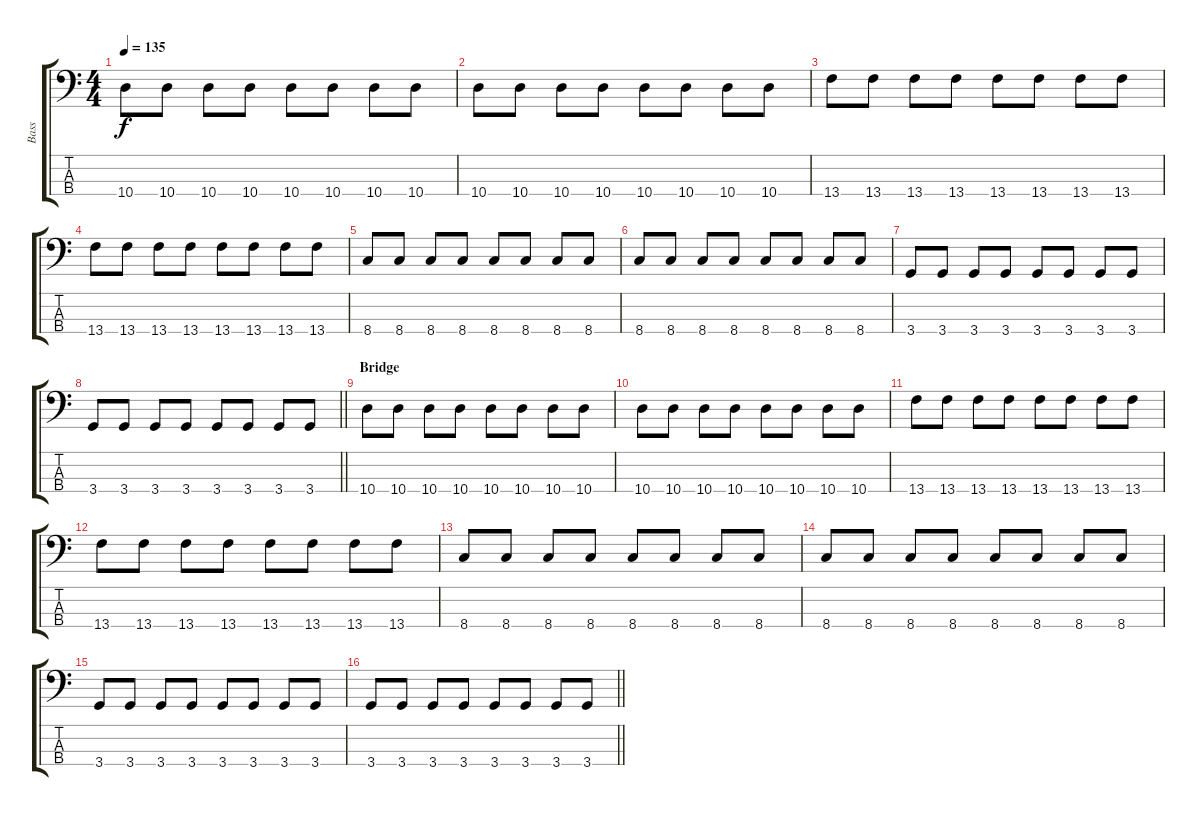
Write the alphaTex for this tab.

\track ("Bass" "Bass") {instrument electricbassfinger}
\staff {score tabs}
\tuning (G2 D2 A1 E1) {hide}
\ts (4 4)
\tempo 135
\clef f4
\ks c
10.4.8{dy f} 10.4.8 10.4.8 10.4.8 10.4.8 10.4.8 10.4.8 10.4.8 |
10.4.8 10.4.8 10.4.8 10.4.8 10.4.8 10.4.8 10.4.8 10.4.8 |
13.4.8 13.4.8 13.4.8 13.4.8 13.4.8 13.4.8 13.4.8 13.4.8 |
13.4.8 13.4.8 13.4.8 13.4.8 13.4.8 13.4.8 13.4.8 13.4.8 |
8.4.8 8.4.8 8.4.8 8.4.8 8.4.8 8.4.8 8.4.8 8.4.8 |
8.4.8 8.4.8 8.4.8 8.4.8 8.4.8 8.4.8 8.4.8 8.4.8 |
3.4.8 3.4.8 3.4.8 3.4.8 3.4.8 3.4.8 3.4.8 3.4.8 |
\barLineRight lightlight
3.4.8 3.4.8 3.4.8 3.4.8 3.4.8 3.4.8 3.4.8 3.4.8 |
\section ("" "Bridge")
10.4.8 10.4.8 10.4.8 10.4.8 10.4.8 10.4.8 10.4.8 10.4.8 |
10.4.8 10.4.8 10.4.8 10.4.8 10.4.8 10.4.8 10.4.8 10.4.8 |
13.4.8 13.4.8 13.4.8 13.4.8 13.4.8 13.4.8 13.4.8 13.4.8 |
13.4.8 13.4.8 13.4.8 13.4.8 13.4.8 13.4.8 13.4.8 13.4.8 |
8.4.8 8.4.8 8.4.8 8.4.8 8.4.8 8.4.8 8.4.8 8.4.8 |
8.4.8 8.4.8 8.4.8 8.4.8 8.4.8 8.4.8 8.4.8 8.4.8 |
3.4.8 3.4.8 3.4.8 3.4.8 3.4.8 3.4.8 3.4.8 3.4.8 |
\barLineRight lightlight
3.4.8 3.4.8 3.4.8 3.4.8 3.4.8 3.4.8 3.4.8 3.4.8
